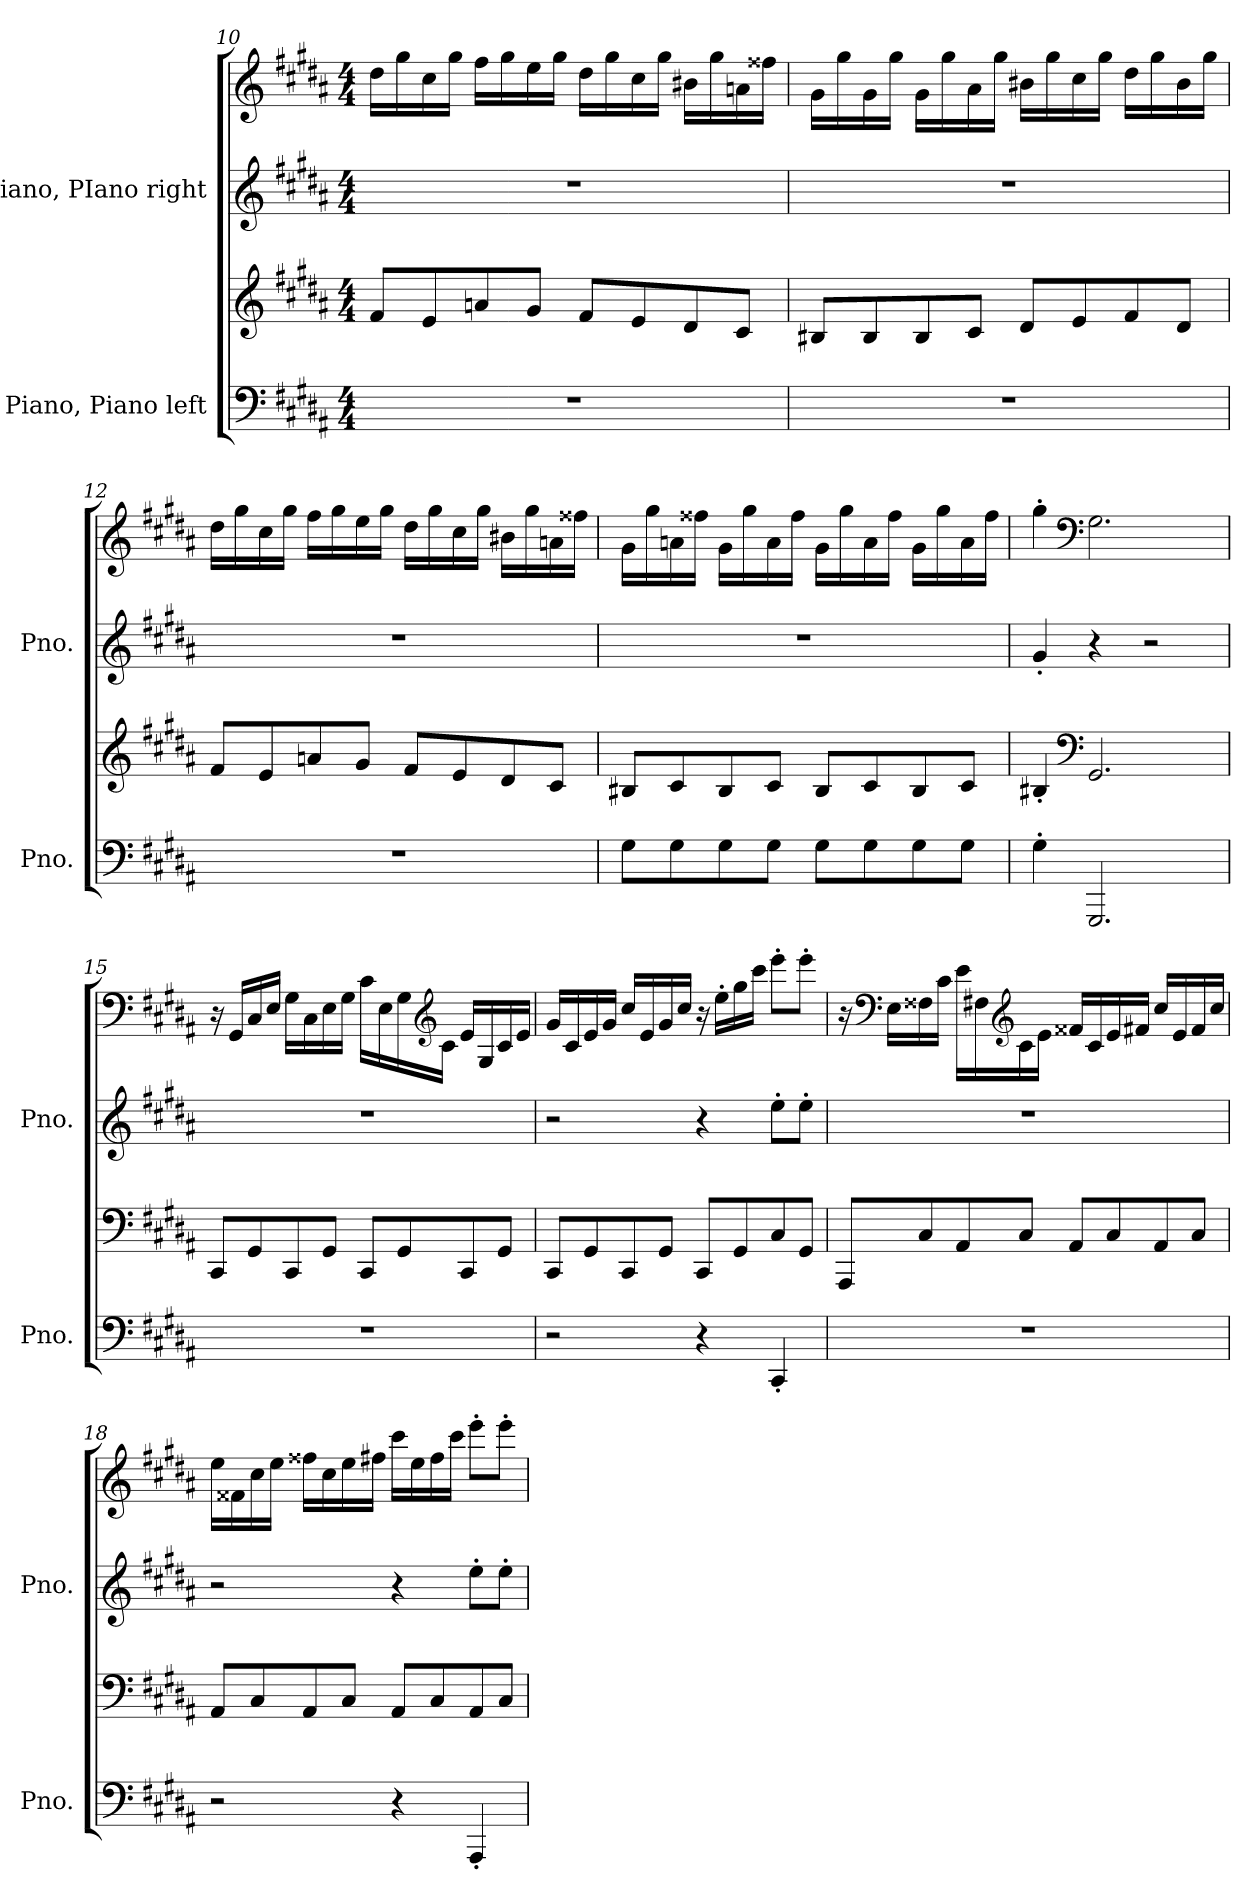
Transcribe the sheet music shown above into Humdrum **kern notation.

**kern	**kern	**kern	**kern
*part2	*part2	*part1	*part1
*staff4	*staff3	*staff2	*staff1
*I"Piano, Piano left	*	*I"Piano, PIano right	*
*I'Pno.	*	*I'Pno.	*
!!LO:LB:g=z
*clefF4	*clefG2	*clefG2	*clefG2
*k[f#c#g#d#a#]	*k[f#c#g#d#a#]	*k[f#c#g#d#a#]	*k[f#c#g#d#a#]
*M4/4	*M4/4	*M4/4	*M4/4
=10	=10	=10	=10
1r	8f#/L	1r	16dd#\LL
.	.	.	16gg#\
.	8e/	.	16cc#\
.	.	.	16gg#\JJ
.	8an/	.	16ff#\LL
.	.	.	16gg#\
.	8g#/J	.	16ee\
.	.	.	16gg#\JJ
.	8f#/L	.	16dd#\LL
.	.	.	16gg#\
.	8e/	.	16cc#\
.	.	.	16gg#\JJ
.	8d#/	.	16b#X\LL
.	.	.	16gg#\
.	8c#/J	.	16an\
.	.	.	16ff##X\JJ
=11	=11	=11	=11
1r	8B#X/L	1r	16g#\LL
.	.	.	16gg#\
.	8B#/	.	16g#\
.	.	.	16gg#\JJ
.	8B#/	.	16g#\LL
.	.	.	16gg#\
.	8c#/J	.	16a#\
.	.	.	16gg#\JJ
.	8d#/L	.	16b#X\LL
.	.	.	16gg#\
.	8e/	.	16cc#\
.	.	.	16gg#\JJ
.	8f#/	.	16dd#\LL
.	.	.	16gg#\
.	8d#/J	.	16b#\
.	.	.	16gg#\JJ
!!LO:PB:g=z
=12	=12	=12	=12
1r	8f#/L	1r	16dd#\LL
.	.	.	16gg#\
.	8e/	.	16cc#\
.	.	.	16gg#\JJ
.	8an/	.	16ff#\LL
.	.	.	16gg#\
.	8g#/J	.	16ee\
.	.	.	16gg#\JJ
.	8f#/L	.	16dd#\LL
.	.	.	16gg#\
.	8e/	.	16cc#\
.	.	.	16gg#\JJ
.	8d#/	.	16b#X\LL
.	.	.	16gg#\
.	8c#/J	.	16an\
.	.	.	16ff##X\JJ
=13	=13	=13	=13
8G#\L	8B#X/L	1r	16g#\LL
.	.	.	16gg#\
8G#\	8c#/	.	16an\
.	.	.	16ff##X\JJ
8G#\	8B#/	.	16g#\LL
.	.	.	16gg#\
8G#\J	8c#/J	.	16a\
.	.	.	16ff##\JJ
8G#\L	8B#/L	.	16g#\LL
.	.	.	16gg#\
8G#\	8c#/	.	16a\
.	.	.	16ff##\JJ
8G#\	8B#/	.	16g#\LL
.	.	.	16gg#\
8G#\J	8c#/J	.	16a\
.	.	.	16ff##\JJ
=14	=14	=14	=14
4G#'\	4B#X'/	4g#'/	4gg#'\
*	*clefF4	*	*clefF4
2.GGG#/	2.GG#/	4r	2.G#\
.	.	2r	.
!!LO:LB:g=z
=15	=15	=15	=15
1r	8CC#/L	1r	16r
.	.	.	16GG#/LL
.	8GG#/	.	16C#/
.	.	.	16E/JJ
.	8CC#/	.	16G#\LL
.	.	.	16C#\
.	8GG#/J	.	16E\
.	.	.	16G#\JJ
.	8CC#/L	.	16c#\LL
.	.	.	16E\
.	8GG#/	.	16G#\
*	*	*	*clefG2
.	.	.	16c#\JJ
.	8CC#/	.	16e/LL
.	.	.	16G#/
.	8GG#/J	.	16c#/
.	.	.	16e/JJ
=16	=16	=16	=16
2r	8CC#/L	2r	16g#/LL
.	.	.	16c#/
.	8GG#/	.	16e/
.	.	.	16g#/JJ
.	8CC#/	.	16cc#/LL
.	.	.	16e/
.	8GG#/J	.	16g#/
.	.	.	16cc#/JJ
4r	8CC#/L	4r	16r
.	.	.	16ee'\LL
.	8GG#/	.	16gg#\
.	.	.	16ccc#\JJ
4CC#'/	8C#/	8ee'\L	8eee'\L
.	8GG#/J	8ee'\J	8eee'\J
!!LO:LB:g=z
=17	=17	=17	=17
1r	8AAA#/L	1r	16r
*	*	*	*clefF4
.	.	.	16E\LL
.	8C#/	.	16F##X\
.	.	.	16c#\JJ
.	8AA#/	.	16e\LL
.	.	.	16F#X\
*	*	*	*clefG2
.	8C#/J	.	16c#\
.	.	.	16e\JJ
.	8AA#/L	.	16f##X/LL
.	.	.	16c#/
.	8C#/	.	16e/
.	.	.	16f#X/JJ
.	8AA#/	.	16cc#/LL
.	.	.	16e/
.	8C#/J	.	16f#/
.	.	.	16cc#/JJ
=18	=18	=18	=18
2r	8AA#/L	2r	16ee\LL
.	.	.	16f##X\
.	8C#/	.	16cc#\
.	.	.	16ee\JJ
.	8AA#/	.	16ff##X\LL
.	.	.	16cc#\
.	8C#/J	.	16ee\
.	.	.	16ff#X\JJ
4r	8AA#/L	4r	16ccc#\LL
.	.	.	16ee\
.	8C#/	.	16ff#\
.	.	.	16ccc#\JJ
4AAA#'/	8AA#/	8ee'\L	8eee'\L
.	8C#/J	8ee'\J	8eee'\J
=	=	=	=
*-	*-	*-	*-
